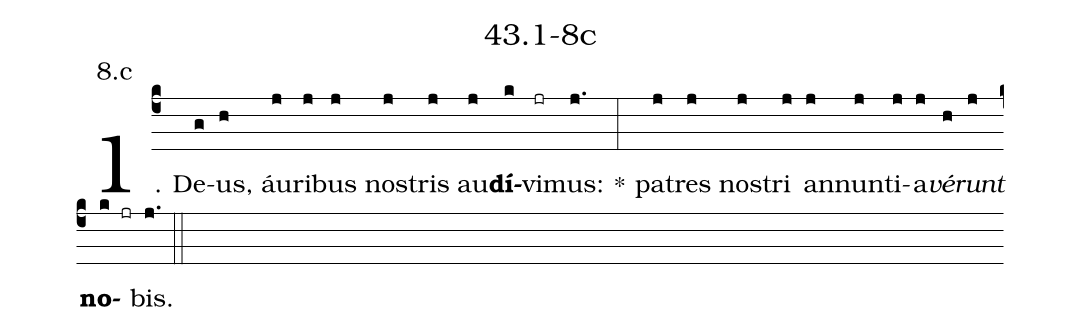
name: 43.1-8c;
annotation: 8.c;
%%
(c4)1. De(g)us,(h) áu(j)ri(j)bus(j) nos(j)tris(j) au(j)<b>dí</b>(k)vi(jr)mus:(j.) *(:) pa(j)tres(j) nos(j)tri(j) an(j)nun(j)ti(j)a(j)<i>vé</i>(h)<i>runt</i>(j) <b>no</b>(k jr)bis.(j.) (::)
